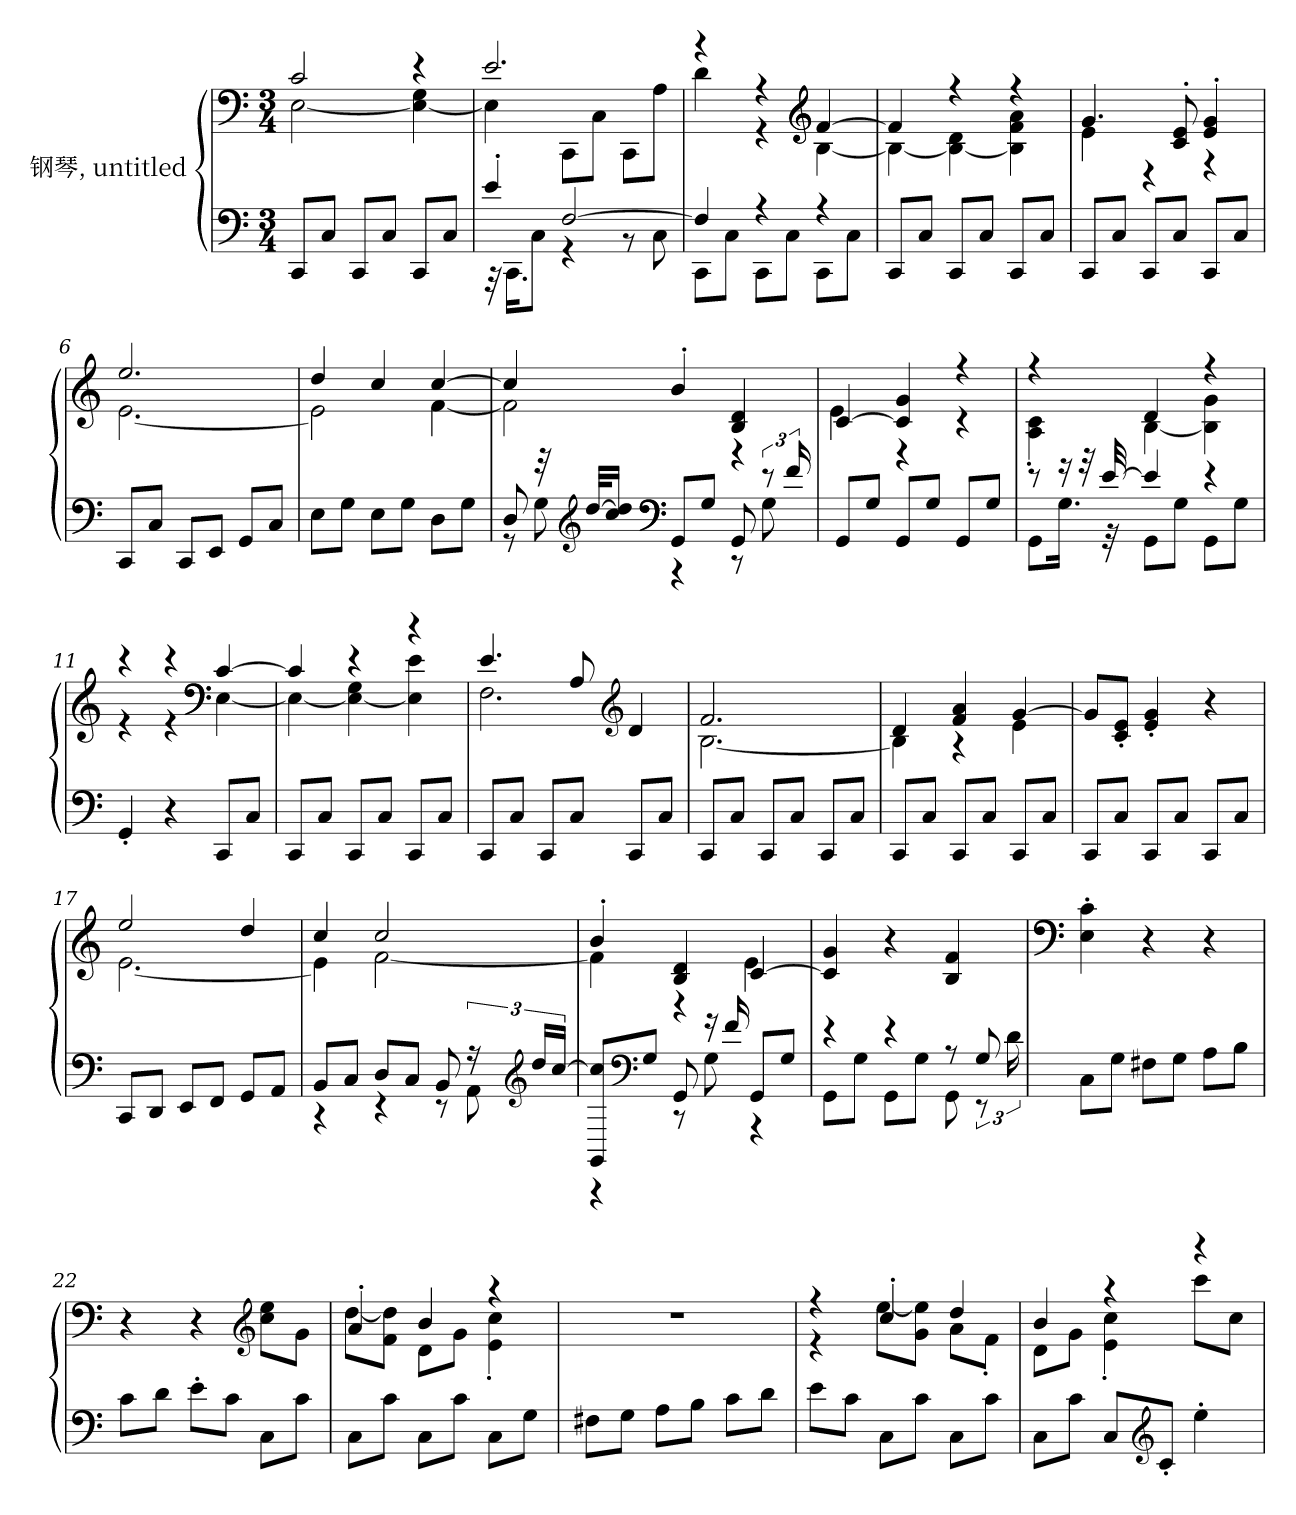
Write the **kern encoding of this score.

**kern	**kern
*part1	*part1
*staff2	*staff1
*I"钢琴, untitled	*
*clefF4	*clefF4
*k[]	*k[]
*M3/4	*M3/4
*MM166	*MM166
=1	=1
*	*^
8CC/L	2c/	[2E\
8C/J	.	.
8CC/L	.	.
8C/J	.	.
8CC/L	4r	4E\_ 4G\
8C/J	.	.
=2	=2	=2
*^	*	*
4e'/	32r	2.e/	4E\]
.	16.CC\KL	.	.
.	8C\J	.	.
[2F/	4r	.	8CC\L
.	.	.	8C\J
.	8r	.	8CC\L
.	8C\	.	8A\J
=3	=3	=3	=3
4F/]	8CC\L	4r	4d\
.	8C\J	.	.
4r	8CC\L	4r	4r
.	8C\J	.	.
*	*	*clefG2	*
4r	8CC\L	[4f/	[4B\
.	8C\J	.	.
*v	*v	*	*
=4	=4	=4
8CC/L	4f/]	4B\_
8C/J	.	.
8CC/L	4r	4B\_ 4d\
8C/J	.	.
8CC/L	4r	4B\] 4f\ 4a\
8C/J	.	.
=5	=5	=5
8CC/L	4.g/	4e\
8C/J	.	.
8CC/L	.	4r
8C/J	8c/' 8e/'	.
8CC/L	4e/' 4g/'	4r
8C/J	.	.
=6	=6	=6
8CC/L	2.ee/	[2.e\
8C/J	.	.
8CC/L	.	.
8EE/J	.	.
8GG/L	.	.
8C/J	.	.
!!LO:LB:g=z	!!
=7	=7	=7
8E\L	4dd/	2e\]
8G\J	.	.
8E\L	4cc/	.
8G\J	.	.
8D\L	[4cc/	[4f\
8G\J	.	.
=8	=8	=8
*^	*	*
8D/	8r	4cc/]	2f\]
32r	8G\	.	.
*clefG2	*	*	*
[32dd/KLL	.	.	.
16cc/ 16dd/]JJ	.	.	.
*clefF4	*	*	*
8GG/L	4r	4b'/	.
8G/J	.	.	.
8GG/	8r	4B/ 4d/	4r
12r	8G\	.	.
24f/	.	.	.
*v	*v	*	*
=9	=9	=9
8GG/L	[4c/	4e\
8G/J	.	.
8GG/L	4c/] 4g/	4r
8G/J	.	.
8GG/L	4r	4r
8G/J	.	.
=10	=10	=10
*^	*	*
8r	8GG\L	4r	4A\' 4c\'
16r	16.G\Jk	.	.
32r	.	.	.
[32e/	32r	.	.
4e/]	8GG\L	4d/	[4B\
.	8G\J	.	.
4r	8GG\L	4r	4B\] 4g\
.	8G\J	.	.
*v	*v	*	*
=11	=11	=11
4GG'/	4r	4r
4r	4r	4r
*	*clefF4	*
8CC/L	[4c/	[4E\
8C/J	.	.
!!LO:LB:g=z	!!
=12	=12	=12
8CC/L	4c/]	4E\_
8C/J	.	.
8CC/L	4r	4E\_ 4G\
8C/J	.	.
8CC/L	4r	4E\] 4e\
8C/J	.	.
=13	=13	=13
8CC/L	4.e/	2.F\
8C/J	.	.
8CC/L	.	.
8C/J	8A/	.
*	*clefG2	*
8CC/L	4d/	.
8C/J	.	.
=14	=14	=14
8CC/L	2.f/	[2.B\
8C/J	.	.
8CC/L	.	.
8C/J	.	.
8CC/L	.	.
8C/J	.	.
=15	=15	=15
8CC/L	4d/	4B\]
8C/J	.	.
8CC/L	4f/ 4a/	4r
8C/J	.	.
8CC/L	[4g/	4e\
8C/J	.	.
*	*v	*v
=16	=16
8CC/L	8g/L]
8C/J	8c/' 8e/'J
8CC/L	4e/' 4g/'
8C/J	.
8CC/L	4r
8C/J	.
=17	=17
*	*^
8CC/L	2ee/	[2.e\
8DD/J	.	.
8EE/L	.	.
8FF/J	.	.
8GG/L	4dd/	.
8AA/J	.	.
!!LO:LB:g=z	!!
=18	=18	=18
*^	*	*
8BB/L	4r	4cc/	4e\]
8C/J	.	.	.
8D/L	4r	2cc/	[2f\
8C/J	.	.	.
8BB/	8r	.	.
24r	8AA\	.	.
*clefG2	*	*	*
24dd/LL	.	.	.
[24cc/JJ	.	.	.
=19	=19	=19	=19
8GG/ 8cc/]L	4r	4b'/	4f\]
*clefF4	*	*	*
8G/J	.	.	.
8GG/	8r	4B/ 4d/	4r
16r	8G\	.	.
16f/	.	.	.
8GG/L	4r	[4c/	4e\
8G/J	.	.	.
*	*	*v	*v
=20	=20	=20
4r	8GG\L	4c/] 4g/
.	8G\J	.
4r	8GG\L	4r
.	8G\J	.
8r	8GG\	4B/ 4f/
8G/	12r	.
.	24d\	.
*v	*v	*
=21	=21
*	*clefF4
8C\L	4E\' 4c\'
8G\J	.
8F#X\L	4r
8G\J	.
8A\L	4r
8B\J	.
!!LO:LB:g=z
=22	=22
8c\L	4r
8d\J	.
8e'\L	4r
8c\J	.
*	*clefG2
8C\L	8cc\ 8ee\L
8c\J	8g\J
=23	=23
*	*^
8C\L	4a'/	[8dd\L
8c\J	.	8f\ 8dd\]J
8C\L	4b/	8d\L
8c\J	.	8g\J
8C\L	4r	4e\' 4cc\'
8G\J	.	.
*	*v	*v
=24	=24
8F#X\L	2.r
8G\J	.
8A\L	.
8B\J	.
8c\L	.
8d\J	.
=25	=25
*	*^
8e\L	4r	4r
8c\J	.	.
8C\L	4cc'/	[8ee\L
8c\J	.	8g\ 8ee\]J
8C\L	4dd/	8a\L
8c\J	.	8f'\J
=26	=26	=26
8C\L	4b/	8d\L
8c\J	.	8g\J
8C/L	4r	4e\' 4cc\'
*clefG2	*	*
8c'/J	.	.
4ee'\	4r	8ccc\L
.	.	8cc\J
*	*v	*v
=	=
*-	*-
